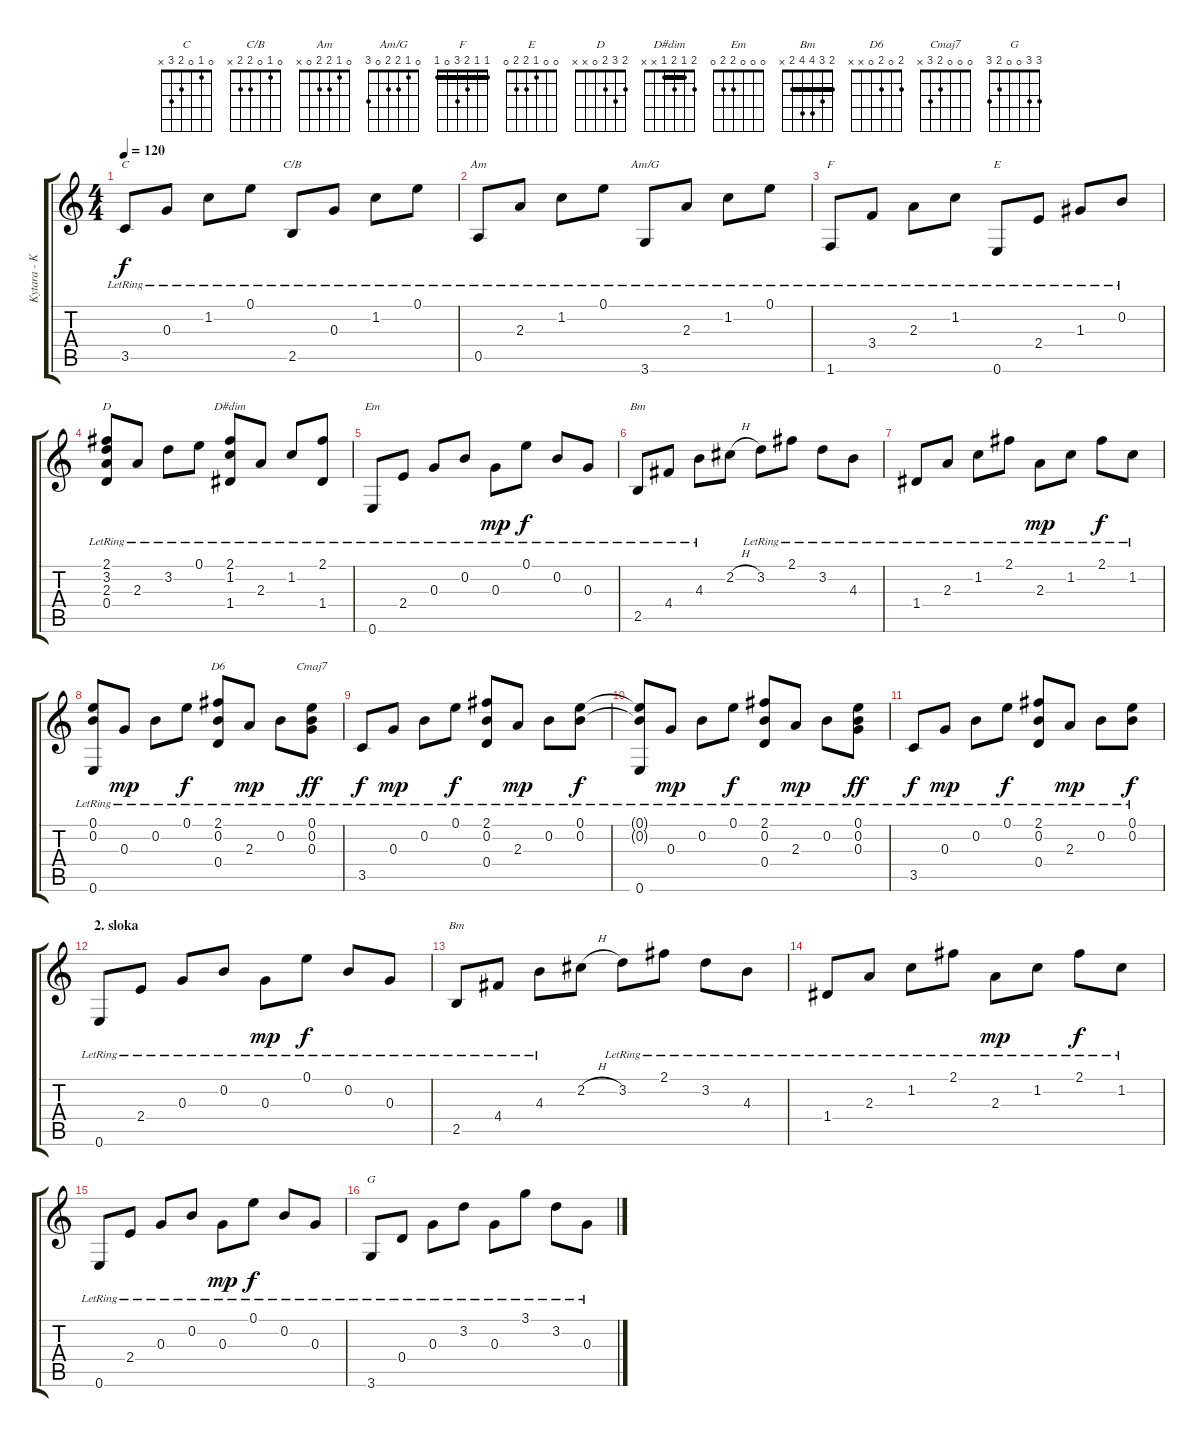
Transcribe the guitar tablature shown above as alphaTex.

\track ("Kytara - Karel Plihal" "Kytara - K") {instrument acousticguitarnylon}
\staff {score tabs}
\tuning (E4 B3 G3 D3 A2 E2) {hide}
\chord ("C" 0 1 0 2 3 x)
\chord ("C/B" 0 1 0 2 2 x)
\chord ("Am" 0 1 2 2 0 x)
\chord ("Am/G" 0 1 2 2 0 3)
\chord ("F" 1 1 2 3 0 1) {barre 1}
\chord ("E" 0 0 1 2 2 0)
\chord ("D" 2 3 2 0 x x)
\chord ("D#dim" 2 1 2 1 x x) {barre 1}
\chord ("Em" 0 0 0 2 2 0)
\chord ("Bm" 2 3 4 0 2 x)
\chord ("D6" 2 0 2 0 x x)
\chord ("Cmaj7" 0 0 0 2 3 x)
\chord ("Bm" 2 3 4 4 2 x) {barre 2}
\chord ("G" 3 3 0 0 2 3)
\ts (4 4)
\tempo 120
\clef g2
\ks c
3.5{lr}.8{ch "C" dy f} 0.3{lr}.8 1.2{lr}.8 0.1{lr}.8 2.5{lr}.8{ch "C/B"} 0.3{lr}.8 1.2{lr}.8 0.1{lr}.8 |
0.5{lr}.8{ch "Am"} 2.3{lr}.8 1.2{lr}.8 0.1{lr}.8 3.6{lr}.8{ch "Am/G"} 2.3{lr}.8 1.2{lr}.8 0.1{lr}.8 |
1.6{lr}.8{ch "F"} 3.4{lr}.8 2.3{lr}.8 1.2{lr}.8 0.6{lr}.8{ch "E"} 2.4{lr}.8 1.3{lr}.8 0.2{lr}.8 |
(2.1{lr} 3.2{lr} 2.3{lr} 0.4{lr}).8{ch "D"} 2.3{lr}.8 3.2{lr}.8 0.1{lr}.8 (2.1{lr} 1.2{lr} 1.4{lr}).8{ch "D#dim"} 2.3{lr}.8 1.2{lr}.8 (2.1{lr} 1.4{lr}).8 |
0.6{lr}.8{ch "Em"} 2.4{lr}.8 0.3{lr}.8 0.2{lr}.8 0.3{lr}.8{dy mp} 0.1{lr}.8{dy f} 0.2{lr}.8 0.3{lr}.8 |
2.5{lr}.8{ch "Bm"} 4.4{lr}.8 4.3{lr}.8 2.2{h}.8 3.2{lr}.8 2.1{lr}.8 3.2{lr}.8 4.3{lr}.8 |
1.4{lr}.8 2.3{lr}.8 1.2{lr}.8 2.1{lr}.8 2.3{lr}.8{dy mp} 1.2{lr}.8 2.1{lr}.8{dy f} 1.2{lr}.8 |
(0.1{lr} 0.2{lr} 0.6{lr}).8 0.3{lr}.8{dy mp} 0.2{lr}.8 0.1{lr}.8{dy f} (2.1{lr} 0.2{lr} 0.4{lr}).8{ch "D6"} 2.3{lr}.8{dy mp} 0.2{lr}.8 (0.1{lr} 0.2{lr} 0.3{lr}).8{ch "Cmaj7" dy ff} |
3.5{lr}.8{dy f} 0.3{lr}.8{dy mp} 0.2{lr}.8 0.1{lr}.8{dy f} (2.1{lr} 0.2{lr} 0.4{lr}).8 2.3{lr}.8{dy mp} 0.2{lr}.8 (0.1{lr} 0.2{lr}).8{dy f} |
(0.1{t} 0.2{t} 0.6{lr}).8 0.3{lr}.8{dy mp} 0.2{lr}.8 0.1{lr}.8{dy f} (2.1{lr} 0.2{lr} 0.4{lr}).8 2.3{lr}.8{dy mp} 0.2{lr}.8 (0.1{lr} 0.2{lr} 0.3{lr}).8{dy ff} |
3.5{lr}.8{dy f} 0.3{lr}.8{dy mp} 0.2{lr}.8 0.1{lr}.8{dy f} (2.1{lr} 0.2{lr} 0.4{lr}).8 2.3{lr}.8{dy mp} 0.2{lr}.8 (0.1{lr} 0.2{lr}).8{dy f} |
\section ("" "2. sloka")
0.6{lr}.8 2.4{lr}.8 0.3{lr}.8 0.2{lr}.8 0.3{lr}.8{dy mp} 0.1{lr}.8{dy f} 0.2{lr}.8 0.3{lr}.8 |
2.5{lr}.8{ch "Bm"} 4.4{lr}.8 4.3{lr}.8 2.2{h}.8 3.2{lr}.8 2.1{lr}.8 3.2{lr}.8 4.3{lr}.8 |
1.4{lr}.8 2.3{lr}.8 1.2{lr}.8 2.1{lr}.8 2.3{lr}.8{dy mp} 1.2{lr}.8 2.1{lr}.8{dy f} 1.2{lr}.8 |
0.6{lr}.8 2.4{lr}.8 0.3{lr}.8 0.2{lr}.8 0.3{lr}.8{dy mp} 0.1{lr}.8{dy f} 0.2{lr}.8 0.3{lr}.8 |
3.6{lr}.8{ch "G"} 0.4{lr}.8 0.3{lr}.8 3.2{lr}.8 0.3{lr}.8 3.1{lr}.8 3.2{lr}.8 0.3{lr}.8
